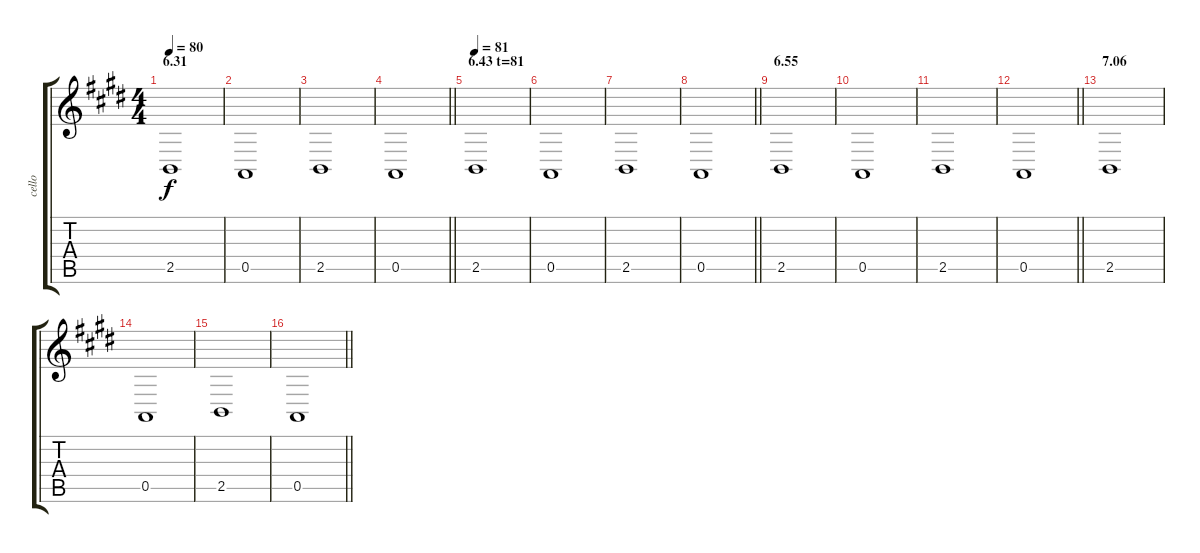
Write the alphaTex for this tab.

\track ("cello" "cello") {instrument cello}
\staff {score tabs}
\tuning (E4 B3 G3 D3 A2 E2) {hide}
\ts (4 4)
\section ("" "6.31")
\tempo 80
\clef g2
\ks e
2.5.1{dy f} |
0.5.1 |
2.5.1 |
\barLineRight lightlight
0.5.1 |
\section ("" "6.43 t=81")
\tempo 81
2.5.1 |
0.5.1 |
2.5.1 |
\barLineRight lightlight
0.5.1 |
\section ("" "6.55")
2.5.1 |
0.5.1 |
2.5.1 |
\barLineRight lightlight
0.5.1 |
\section ("" "7.06")
2.5.1 |
0.5.1 |
2.5.1 |
\barLineRight lightlight
0.5.1
